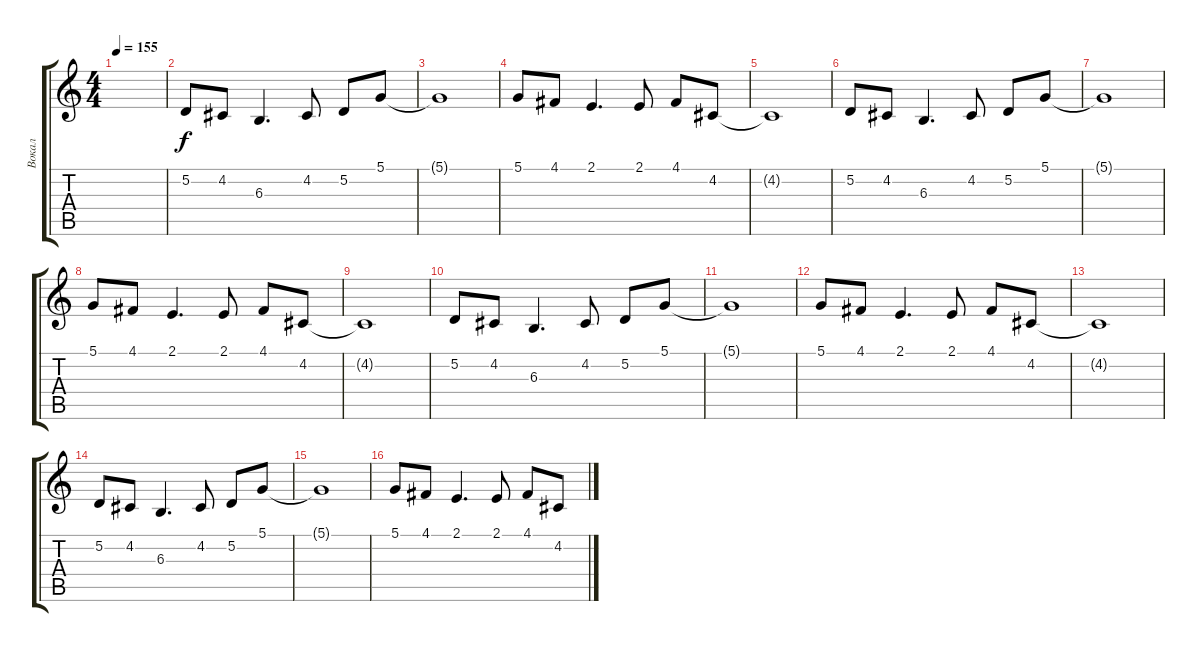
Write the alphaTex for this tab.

\track ("Вокал" "Вокал") {instrument pad1newage}
\staff {score tabs}
\tuning (D4 A3 F3 C3 G2 D2) {hide}
\ts (4 4)
\tempo 155
\clef g2
\ks c
|
5.2.8 4.2.8 6.3.4{d} 4.2.8 5.2.8 5.1.8 |
5.1{t}.1 |
5.1.8 4.1.8 2.1.4{d} 2.1.8 4.1.8 4.2.8 |
4.2{t}.1 |
5.2.8 4.2.8 6.3.4{d} 4.2.8 5.2.8 5.1.8 |
5.1{t}.1 |
5.1.8 4.1.8 2.1.4{d} 2.1.8 4.1.8 4.2.8 |
4.2{t}.1 |
5.2.8 4.2.8 6.3.4{d} 4.2.8 5.2.8 5.1.8 |
5.1{t}.1 |
5.1.8 4.1.8 2.1.4{d} 2.1.8 4.1.8 4.2.8 |
4.2{t}.1 |
5.2.8 4.2.8 6.3.4{d} 4.2.8 5.2.8 5.1.8 |
5.1{t}.1 |
5.1.8 4.1.8 2.1.4{d} 2.1.8 4.1.8 4.2.8
